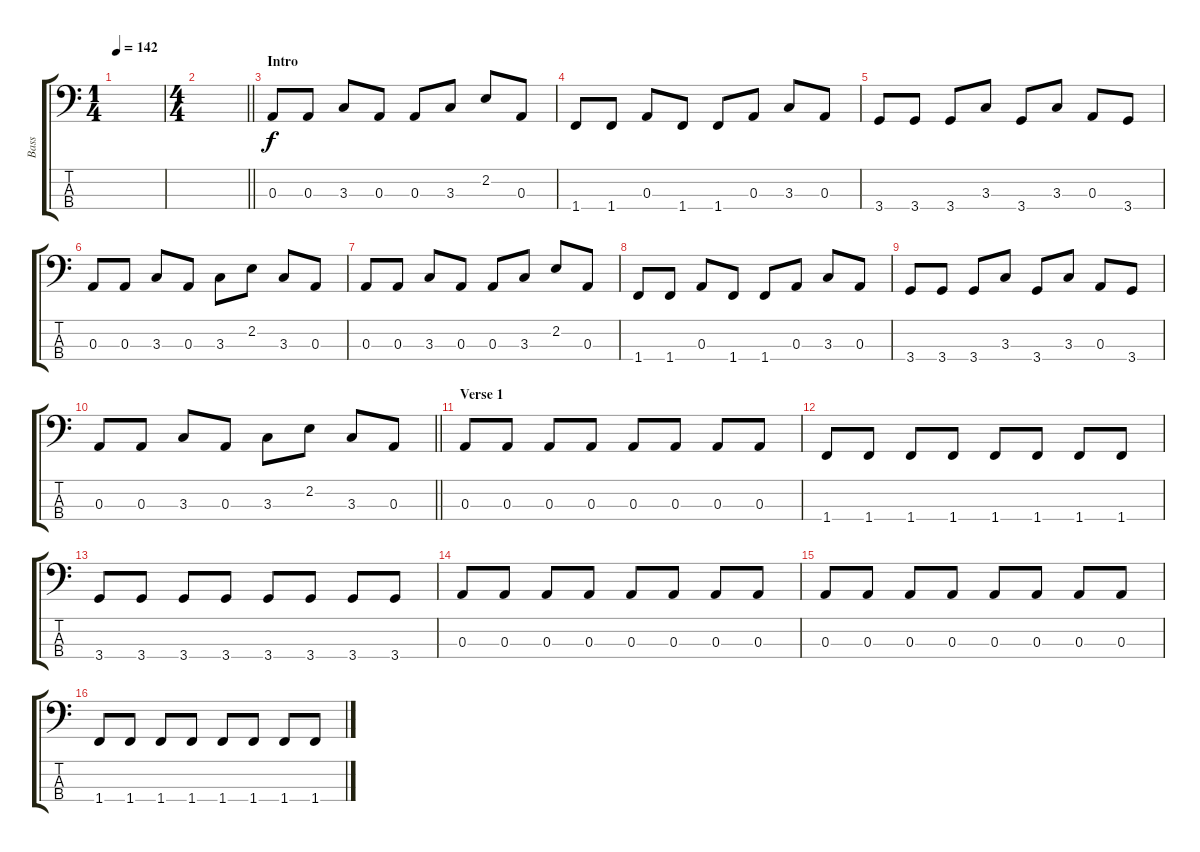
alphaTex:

\track ("Bass" "Bass") {instrument electricbassfinger}
\staff {score tabs}
\tuning (G2 D2 A1 E1) {hide}
\ts (1 4)
\tempo 142
\clef f4
\ks c
|
\ts (4 4)
\barLineRight lightlight
|
\section ("" "Intro")
0.3.8 0.3.8 3.3.8 0.3.8 0.3.8 3.3.8 2.2.8 0.3.8 |
1.4.8 1.4.8 0.3.8 1.4.8 1.4.8 0.3.8 3.3.8 0.3.8 |
3.4.8 3.4.8 3.4.8 3.3.8 3.4.8 3.3.8 0.3.8 3.4.8 |
0.3.8 0.3.8 3.3.8 0.3.8 3.3.8 2.2.8 3.3.8 0.3.8 |
0.3.8 0.3.8 3.3.8 0.3.8 0.3.8 3.3.8 2.2.8 0.3.8 |
1.4.8 1.4.8 0.3.8 1.4.8 1.4.8 0.3.8 3.3.8 0.3.8 |
3.4.8 3.4.8 3.4.8 3.3.8 3.4.8 3.3.8 0.3.8 3.4.8 |
\barLineRight lightlight
0.3.8 0.3.8 3.3.8 0.3.8 3.3.8 2.2.8 3.3.8 0.3.8 |
\section ("" "Verse 1")
0.3.8 0.3.8 0.3.8 0.3.8 0.3.8 0.3.8 0.3.8 0.3.8 |
1.4.8 1.4.8 1.4.8 1.4.8 1.4.8 1.4.8 1.4.8 1.4.8 |
3.4.8 3.4.8 3.4.8 3.4.8 3.4.8 3.4.8 3.4.8 3.4.8 |
0.3.8 0.3.8 0.3.8 0.3.8 0.3.8 0.3.8 0.3.8 0.3.8 |
0.3.8 0.3.8 0.3.8 0.3.8 0.3.8 0.3.8 0.3.8 0.3.8 |
1.4.8 1.4.8 1.4.8 1.4.8 1.4.8 1.4.8 1.4.8 1.4.8
